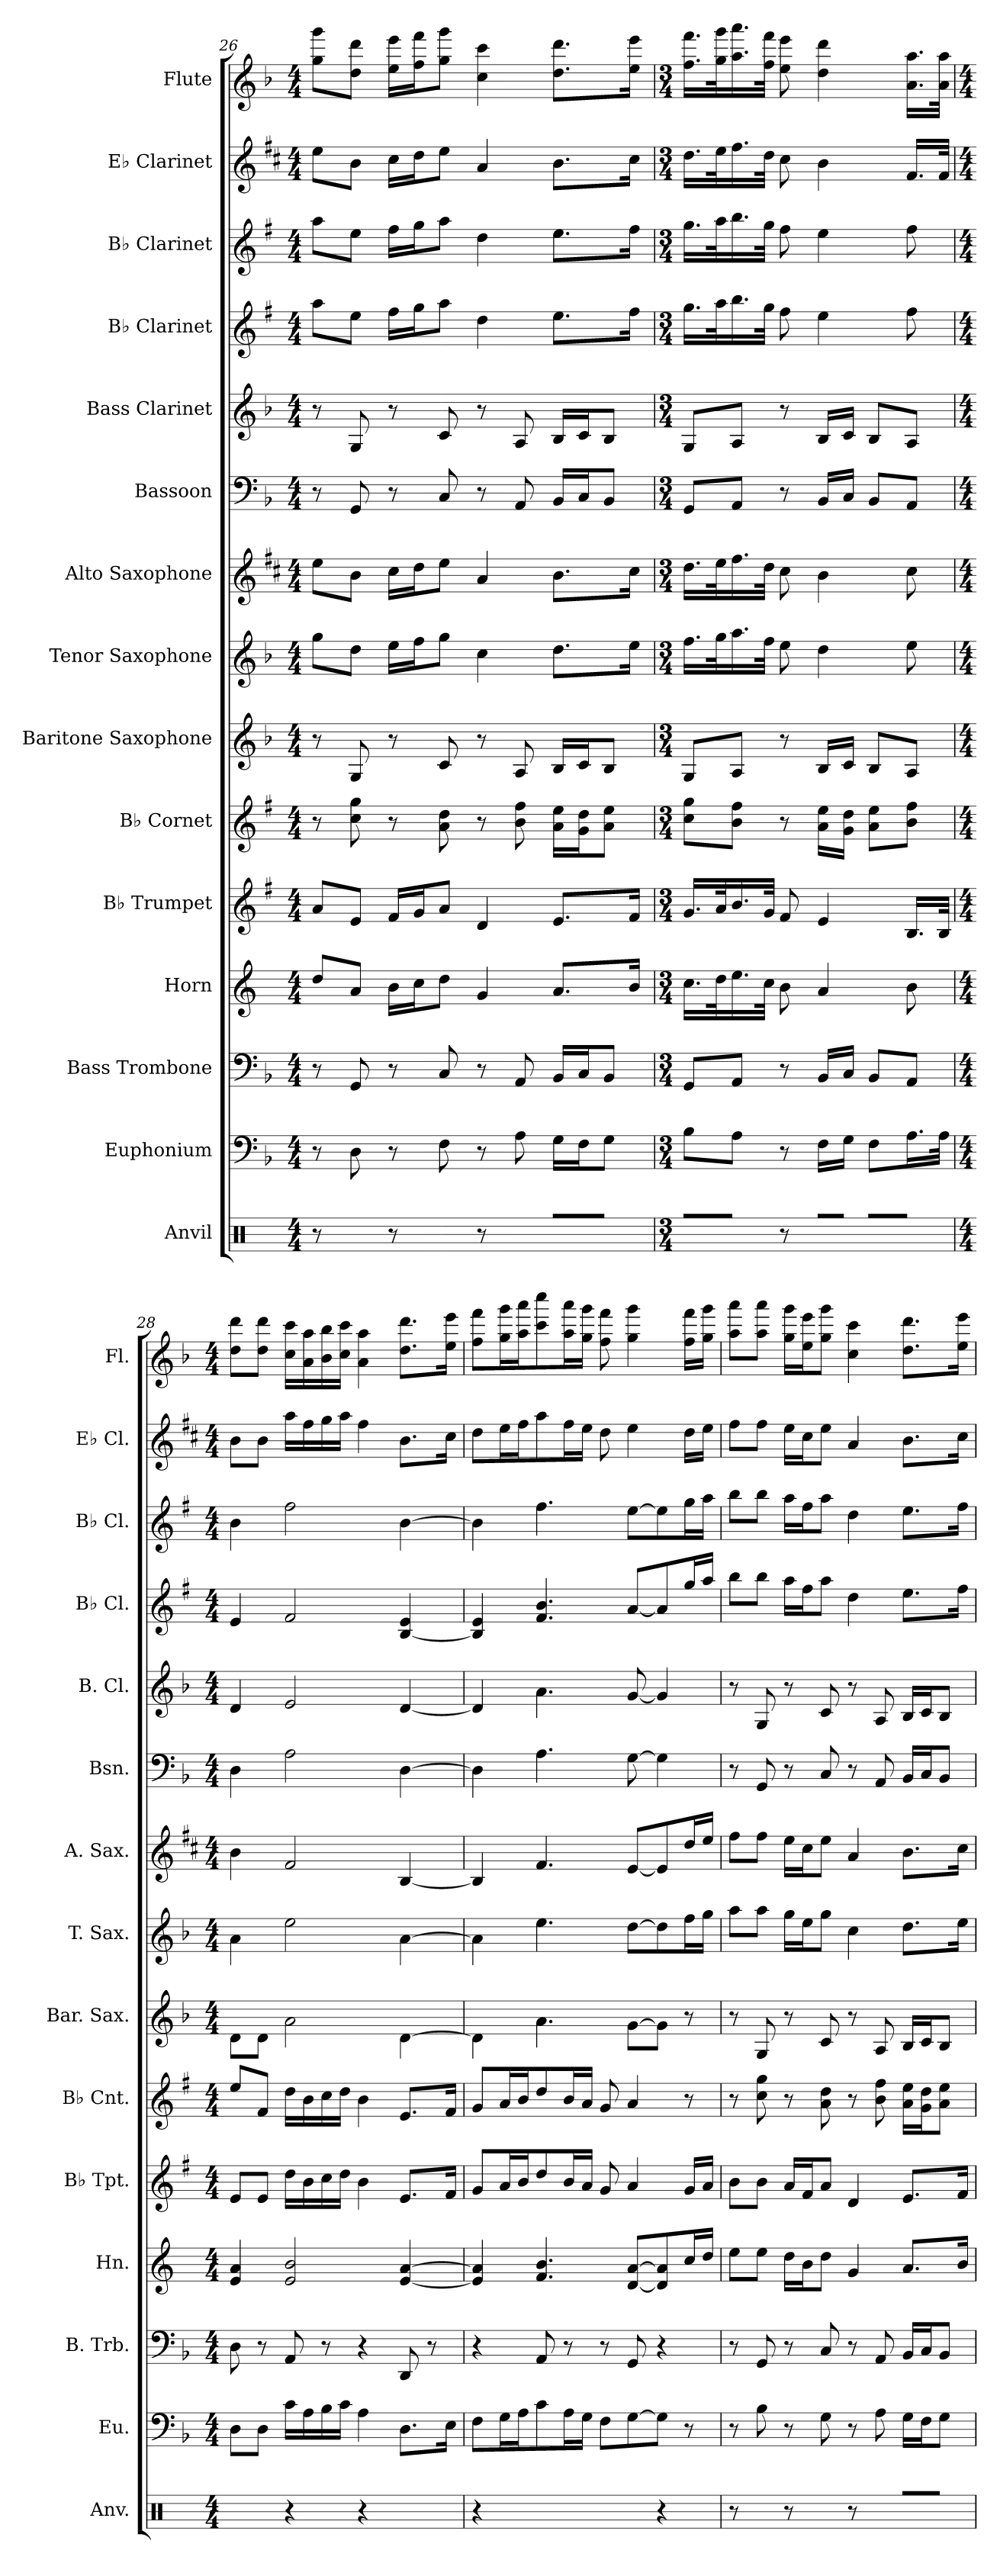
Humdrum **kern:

**kern	**kern	**kern	**kern	**kern	**kern	**kern	**kern	**kern	**kern	**kern	**kern	**kern	**kern	**kern
*part15	*part14	*part13	*part12	*part11	*part10	*part9	*part8	*part7	*part6	*part5	*part4	*part3	*part2	*part1
*staff15	*staff14	*staff13	*staff12	*staff11	*staff10	*staff9	*staff8	*staff7	*staff6	*staff5	*staff4	*staff3	*staff2	*staff1
*I"Anvil	*I"Euphonium	*I"Bass Trombone	*I"Horn	*I"B♭ Trumpet	*I"B♭ Cornet	*I"Baritone Saxophone	*I"Tenor Saxophone	*I"Alto Saxophone	*I"Bassoon	*I"Bass Clarinet	*I"B♭ Clarinet	*I"B♭ Clarinet	*I"E♭ Clarinet	*I"Flute
*I'Anv.	*I'Eu.	*I'B. Trb.	*I'Hn.	*I'B♭ Tpt.	*I'B♭ Cnt.	*I'Bar. Sax.	*I'T. Sax.	*I'A. Sax.	*I'Bsn.	*I'B. Cl.	*I'B♭ Cl.	*I'B♭ Cl.	*I'E♭ Cl.	*I'Fl.
*clefX	*clefF4	*clefF4	*clefG2	*clefG2	*clefG2	*clefG2	*clefG2	*clefG2	*clefF4	*clefG2	*clefG2	*clefG2	*clefG2	*clefG2
*	*	*	*ITrd4c7	*ITrd1c2	*ITrd1c2	*ITrd12c21	*ITrd8c14	*ITrd5c9	*	*ITrd8c14	*ITrd1c2	*ITrd1c2	*ITrd-2c-3	*
*k[]	*k[b-]	*k[b-]	*k[b-]	*k[b-]	*k[b-]	*k[b-]	*k[b-]	*k[b-]	*k[b-]	*k[b-]	*k[b-]	*k[b-]	*k[b-]	*k[b-]
*C:	*F:	*F:	*F:	*F:	*F:	*F:	*F:	*F:	*F:	*F:	*F:	*F:	*F:	*F:
*M4/4	*M4/4	*M4/4	*M4/4	*M4/4	*M4/4	*M4/4	*M4/4	*M4/4	*M4/4	*M4/4	*M4/4	*M4/4	*M4/4	*M4/4
=26	=26	=26	=26	=26	=26	=26	=26	=26	=26	=26	=26	=26	=26	=26
8r	8r	8r	8g/L	8g/L	8r	8r	8g\L	8g\L	8r	8r	8gg\L	8gg\L	8gg\L	8gg\ 8ggg\L
8R/	8D\	8GG/	8d/J	8d/J	8b-\ 8ff\	8GG/	8d\J	8d\J	8GG/	8GG/	8dd\J	8dd\J	8dd\J	8dd\ 8ddd\J
8r	8r	8r	16e\LL	16e/LL	8r	8r	16e\LL	16e\LL	8r	8r	16ee\LL	16ee\LL	16ee\LL	16ee\ 16eee\LL
.	.	.	16f\J	16f/J	.	.	16f\J	16f\J	.	.	16ff\J	16ff\J	16ff\J	16ff\ 16fff\J
8R/	8F\	8C/	8g\J	8g/J	8g\ 8cc\	8C/	8g\J	8g\J	8C/	8C/	8gg\J	8gg\J	8gg\J	8gg\ 8ggg\J
8r	8r	8r	4c/	4c/	8r	8r	4c\	4c/	8r	8r	4cc\	4cc\	4cc/	4cc\ 4ccc\
8R/	8A\	8AA/	.	.	8a\ 8ee\	8AA/	.	.	8AA/	8AA/	.	.	.	.
16R/LL	16G\LL	16BB-/LL	8.d/L	8.d/L	16g\ 16dd\LL	16BB-/LL	8.d\L	8.d\L	16BB-/LL	16BB-/LL	8.dd\L	8.dd\L	8.dd\L	8.dd\ 8.ddd\L
16R/J	16F\J	16C/J	.	.	16f\ 16cc\J	16C/J	.	.	16C/J	16C/J	.	.	.	.
8R/J	8G\J	8BB-/J	.	.	8g\ 8dd\J	8BB-/J	.	.	8BB-/J	8BB-/J	.	.	.	.
.	.	.	16e/Jk	16e/Jk	.	.	16e\Jk	16e\Jk	.	.	16ee\Jk	16ee\Jk	16ee\Jk	16ee\ 16eee\Jk
=27	=27	=27	=27	=27	=27	=27	=27	=27	=27	=27	=27	=27	=27	=27
*M3/4	*M3/4	*M3/4	*M3/4	*M3/4	*M3/4	*M3/4	*M3/4	*M3/4	*M3/4	*M3/4	*M3/4	*M3/4	*M3/4	*M3/4
8R/L	8B-\L	8GG/L	16.f\LL	16.f/LL	8b-\ 8ff\L	8GG/L	16.f\LL	16.f\LL	8GG/L	8GG/L	16.ff\LL	16.ff\LL	16.ff\LL	16.ff\ 16.fff\LL
.	.	.	32g\K	32g/K	.	.	32g\K	32g\K	.	.	32gg\K	32gg\K	32gg\K	32gg\ 32ggg\K
8R/J	8A\J	8AA/J	16.a\	16.a/	8a\ 8ee\J	8AA/J	16.a\	16.a\	8AA/J	8AA/J	16.aa\	16.aa\	16.aa\	16.aa\ 16.aaa\
.	.	.	32f\JJk	32f/JJk	.	.	32f\JJk	32f\JJk	.	.	32ff\JJk	32ff\JJk	32ff\JJk	32ff\ 32fff\JJk
8r	8r	8r	8e\	8e/	8r	8r	8e\	8e\	8r	8r	8ee\	8ee\	8ee\	8ee\ 8eee\
16R/LL	16F\LL	16BB-/LL	4d/	4d/	16g\ 16dd\LL	16BB-/LL	4d\	4d\	16BB-/LL	16BB-/LL	4dd\	4dd\	4dd\	4dd\ 4ddd\
16R/JJ	16G\JJ	16C/JJ	.	.	16f\ 16cc\JJ	16C/JJ	.	.	16C/JJ	16C/JJ	.	.	.	.
8R/L	8F\L	8BB-/L	.	.	8g\ 8dd\L	8BB-/L	.	.	8BB-/L	8BB-/L	.	.	.	.
8R/J	16.A\L	8AA/J	8e\	16.A/LL	8a\ 8ee\J	8AA/J	8e\	8e\	8AA/J	8AA/J	8ee\	8ee\	16.a/LL	16.a\ 16.aa\LL
.	32A\JJk	.	.	32A/JJk	.	.	.	.	.	.	.	.	32a/JJk	32a\ 32aa\JJk
!!LO:PB:g=z
=28	=28	=28	=28	=28	=28	=28	=28	=28	=28	=28	=28	=28	=28	=28
*M4/4	*M4/4	*M4/4	*M4/4	*M4/4	*M4/4	*M4/4	*M4/4	*M4/4	*M4/4	*M4/4	*M4/4	*M4/4	*M4/4	*M4/4
4R/	8D\L	8D\	4A/ 4d/	8d/L	8dd/L	8D\L	4A\	4d\	4D\	4D/	4d/	4a\	8dd\L	8dd\ 8ddd\L
.	8D\J	8r	.	8d/J	8e/J	8D\J	.	.	.	.	.	.	8dd\J	8dd\ 8ddd\J
4r	16c\LL	8AA/	2A/ 2e/	16cc\LL	16cc\LL	2A\	2e\	2A/	2A\	2E/	2e/	2ee\	16ccc\LL	16cc\ 16ccc\LL
.	16A\	.	.	16a\	16a\	.	.	.	.	.	.	.	16aa\	16a\ 16aa\
.	16B-\	8r	.	16b-\	16b-\	.	.	.	.	.	.	.	16bb-\	16b-\ 16bb-\
.	16c\JJ	.	.	16cc\JJ	16cc\JJ	.	.	.	.	.	.	.	16ccc\JJ	16cc\ 16ccc\JJ
4r	4A\	4r	.	4a\	4a\	.	.	.	.	.	.	.	4aa\	4a\ 4aa\
4R/	8.D\L	8DD/	[4A/ [4d/	8.d/L	8.d/L	[4D\	[4A\	[4D/	[4D\	[4D/	[4A/ 4d/	[4a\	8.dd\L	8.dd\ 8.ddd\L
.	.	8r	.	.	.	.	.	.	.	.	.	.	.	.
.	16E\Jk	.	.	16e/Jk	16e/Jk	.	.	.	.	.	.	.	16ee\Jk	16ee\ 16eee\Jk
=29	=29	=29	=29	=29	=29	=29	=29	=29	=29	=29	=29	=29	=29	=29
4r	8F\L	4r	4A/] 4d/]	8f/L	8f/L	4D\]	4A\]	4D/]	4D\]	4D/]	4A/] 4d/	4a\]	8ff\L	8ff\ 8fff\L
.	16G\L	.	.	16g/L	16g/L	.	.	.	.	.	.	.	16gg\L	16gg\ 16ggg\L
.	16A\J	.	.	16a/J	16a/J	.	.	.	.	.	.	.	16aa\J	16aa\ 16aaa\J
4.R/	8c\	8AA/	4.B-/ 4.e/	8cc/	8cc/	4.A\	4.e\	4.A/	4.A\	4.A\	4.e/ 4.a/	4.ee\	8ccc\	8ccc\ 8cccc\
.	16A\L	8r	.	16a/L	16a/L	.	.	.	.	.	.	.	16aa\L	16aa\ 16aaa\L
.	16G\JJ	.	.	16g/JJ	16g/JJ	.	.	.	.	.	.	.	16gg\JJ	16gg\ 16ggg\JJ
.	8F\L	8r	.	8f/	8f/	.	.	.	.	.	.	.	8ff\	8ff\ 8fff\
8R/	[8G\	8GG/	[8G/ [8d/L	4g/	4g/	[8G\L	[8d\L	[8G/L	[8G\	[8G/	[8g/L	[8dd\L	4gg\	4gg\ 4ggg\
4r	8G\J]	4r	8G/] 8d/]	.	.	8G\J]	8d\]	8G/]	4G\]	4G/]	8g/]	8dd\]	.	.
.	8r	.	16f/L	16f/LL	8r	8r	16f\L	16f/L	.	.	16ff/L	16ff\L	16ff\LL	16ff\ 16fff\LL
.	.	.	16g/JJ	16g/JJ	.	.	16g\JJ	16g/JJ	.	.	16gg/JJ	16gg\JJ	16gg\JJ	16gg\ 16ggg\JJ
!!LO:PB:g=z
=30	=30	=30	=30	=30	=30	=30	=30	=30	=30	=30	=30	=30	=30	=30
8r	8r	8r	8a\L	8a\L	8r	8r	8a\L	8a\L	8r	8r	8aa\L	8aa\L	8aa\L	8aa\ 8aaa\L
8R/	8B-\	8GG/	8a\J	8a\J	8b-\ 8ff\	8GG/	8a\J	8a\J	8GG/	8GG/	8aa\J	8aa\J	8aa\J	8aa\ 8aaa\J
8r	8r	8r	16g\LL	16g/LL	8r	8r	16g\LL	16g\LL	8r	8r	16gg\LL	16gg\LL	16gg\LL	16gg\ 16ggg\LL
.	.	.	16e\J	16e/J	.	.	16e\J	16e\J	.	.	16ee\J	16ee\J	16ee\J	16ee\ 16eee\J
8R/	8G\	8C/	8g\J	8g/J	8g\ 8cc\	8C/	8g\J	8g\J	8C/	8C/	8gg\J	8gg\J	8gg\J	8gg\ 8ggg\J
8r	8r	8r	4c/	4c/	8r	8r	4c\	4c/	8r	8r	4cc\	4cc\	4cc/	4cc\ 4ccc\
8R/	8A\	8AA/	.	.	8a\ 8ee\	8AA/	.	.	8AA/	8AA/	.	.	.	.
16R/LL	16G\LL	16BB-/LL	8.d/L	8.d/L	16g\ 16dd\LL	16BB-/LL	8.d\L	8.d\L	16BB-/LL	16BB-/LL	8.dd\L	8.dd\L	8.dd\L	8.dd\ 8.ddd\L
16R/J	16F\J	16C/J	.	.	16f\ 16cc\J	16C/J	.	.	16C/J	16C/J	.	.	.	.
8R/J	8G\J	8BB-/J	.	.	8g\ 8dd\J	8BB-/J	.	.	8BB-/J	8BB-/J	.	.	.	.
.	.	.	16e/Jk	16e/Jk	.	.	16e\Jk	16e\Jk	.	.	16ee\Jk	16ee\Jk	16ee\Jk	16ee\ 16eee\Jk
=	=	=	=	=	=	=	=	=	=	=	=	=	=	=
*-	*-	*-	*-	*-	*-	*-	*-	*-	*-	*-	*-	*-	*-	*-
